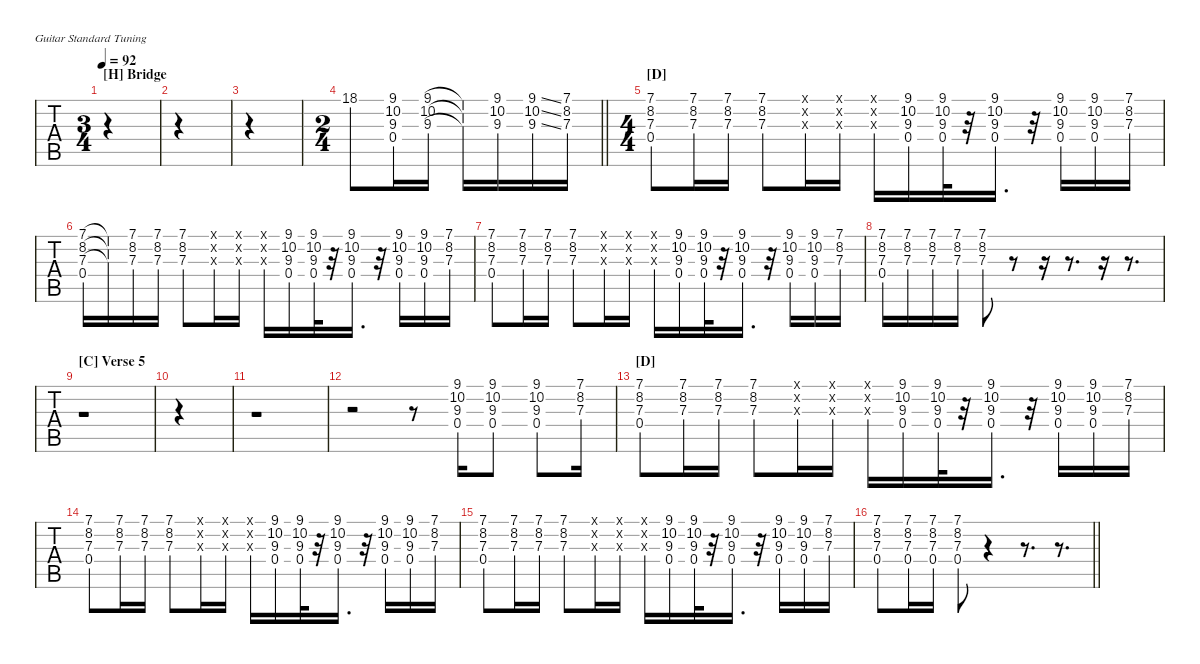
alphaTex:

\hideDynamics
\bracketExtendMode nobrackets
\singleTrackTrackNamePolicy hidden
\multiTrackTrackNamePolicy hidden
\firstSystemTrackNameMode fullname
\firstSystemTrackNameOrientation horizontal
\otherSystemsTrackNameOrientation horizontal
\track ("12-string acous" "S-Gt") {instrument acousticguitarsteel}
\staff {tabs}
\tuning (E4 B3 G3 D3 A2 E2)
\ts (3 4)
\section ("H" "Bridge")
\tempo 92
\clef g2
\ks d
|
|
|
\ts (2 4)
\barLineRight lightlight
18.1{acc #}.8 (9.1{acc #} 10.2{acc forcenatural} 9.3{acc forcenatural} 0.4{acc forcenatural}).16 (9.1{acc #} 10.2{acc forcenatural} 9.3{acc forcenatural}).16 (9.1{t acc #} 10.2{t acc forcenatural} 9.3{t acc forcenatural}).16 (9.1{acc #} 10.2{acc forcenatural} 9.3{acc forcenatural}).16 (9.1{ss acc #} 10.2{ss acc forcenatural} 9.3{ss acc forcenatural}).16 (7.1{acc forcenatural} 8.2{acc forcenatural} 7.3{acc forcenatural}).16 |
\ts (4 4)
\section ("D" "")
(7.1{acc forcenatural} 8.2{acc forcenatural} 7.3{acc forcenatural} 0.4{acc forcenatural}).8 (7.1{acc forcenatural} 8.2{acc forcenatural} 7.3{acc forcenatural}).16 (7.1{acc forcenatural} 8.2{acc forcenatural} 7.3{acc forcenatural}).16 (7.1{acc forcenatural} 8.2{acc forcenatural} 7.3{acc forcenatural}).8 (7.1{x acc forcenatural} 8.2{x acc forcenatural} 7.3{x acc forcenatural}).16{dy mf} (7.1{x acc forcenatural} 8.2{x acc forcenatural} 7.3{x acc forcenatural}).16 (7.1{x acc forcenatural} 8.2{x acc forcenatural} 7.3{x acc forcenatural}).16 (9.1{acc #} 10.2{acc forcenatural} 9.3{acc forcenatural} 0.4{acc forcenatural}).16{dy f} (9.1{acc #} 10.2{acc forcenatural} 9.3{acc forcenatural} 0.4{acc forcenatural}).32 r.32 (9.1{acc #} 10.2{acc forcenatural} 9.3{acc forcenatural} 0.4{acc forcenatural}).16{d} r.32 (9.1{acc #} 10.2{acc forcenatural} 9.3{acc forcenatural} 0.4{acc forcenatural}).16 (9.1{acc #} 10.2{acc forcenatural} 9.3{acc forcenatural} 0.4{acc forcenatural}).16 (7.1{acc forcenatural} 8.2{acc forcenatural} 7.3{acc forcenatural}).16 |
(7.1{acc forcenatural} 8.2{acc forcenatural} 7.3{acc forcenatural} 0.4{acc forcenatural}).16 (7.1{t acc forcenatural} 8.2{t acc forcenatural} 7.3{t acc forcenatural}).16 (7.1{acc forcenatural} 8.2{acc forcenatural} 7.3{acc forcenatural}).16 (7.1{acc forcenatural} 8.2{acc forcenatural} 7.3{acc forcenatural}).16 (7.1{acc forcenatural} 8.2{acc forcenatural} 7.3{acc forcenatural}).8 (7.1{x acc forcenatural} 8.2{x acc forcenatural} 7.3{x acc forcenatural}).16{dy mf} (7.1{x acc forcenatural} 8.2{x acc forcenatural} 7.3{x acc forcenatural}).16 (7.1{x acc forcenatural} 8.2{x acc forcenatural} 7.3{x acc forcenatural}).16 (9.1{acc #} 10.2{acc forcenatural} 9.3{acc forcenatural} 0.4{acc forcenatural}).16{dy f} (9.1{acc #} 10.2{acc forcenatural} 9.3{acc forcenatural} 0.4{acc forcenatural}).32 r.32 (9.1{acc #} 10.2{acc forcenatural} 9.3{acc forcenatural} 0.4{acc forcenatural}).16{d} r.32 (9.1{acc #} 10.2{acc forcenatural} 9.3{acc forcenatural} 0.4{acc forcenatural}).16 (9.1{acc #} 10.2{acc forcenatural} 9.3{acc forcenatural} 0.4{acc forcenatural}).16 (7.1{acc forcenatural} 8.2{acc forcenatural} 7.3{acc forcenatural}).16 |
(7.1{acc forcenatural} 8.2{acc forcenatural} 7.3{acc forcenatural} 0.4{acc forcenatural}).8 (7.1{acc forcenatural} 8.2{acc forcenatural} 7.3{acc forcenatural}).16 (7.1{acc forcenatural} 8.2{acc forcenatural} 7.3{acc forcenatural}).16 (7.1{acc forcenatural} 8.2{acc forcenatural} 7.3{acc forcenatural}).8 (7.1{x acc forcenatural} 8.2{x acc forcenatural} 7.3{x acc forcenatural}).16{dy mf} (7.1{x acc forcenatural} 8.2{x acc forcenatural} 7.3{x acc forcenatural}).16 (7.1{x acc forcenatural} 8.2{x acc forcenatural} 7.3{x acc forcenatural}).16 (9.1{acc #} 10.2{acc forcenatural} 9.3{acc forcenatural} 0.4{acc forcenatural}).16{dy f} (9.1{acc #} 10.2{acc forcenatural} 9.3{acc forcenatural} 0.4{acc forcenatural}).32 r.32 (9.1{acc #} 10.2{acc forcenatural} 9.3{acc forcenatural} 0.4{acc forcenatural}).16{d} r.32 (9.1{acc #} 10.2{acc forcenatural} 9.3{acc forcenatural} 0.4{acc forcenatural}).16 (9.1{acc #} 10.2{acc forcenatural} 9.3{acc forcenatural} 0.4{acc forcenatural}).16 (7.1{acc forcenatural} 8.2{acc forcenatural} 7.3{acc forcenatural}).16 |
(7.1{acc forcenatural} 8.2{acc forcenatural} 7.3{acc forcenatural} 0.4{acc forcenatural}).16 (7.1{acc forcenatural} 8.2{acc forcenatural} 7.3{acc forcenatural}).16 (7.1{acc forcenatural} 8.2{acc forcenatural} 7.3{acc forcenatural}).16 (7.1{acc forcenatural} 8.2{acc forcenatural} 7.3{acc forcenatural}).16 (7.1{acc forcenatural} 8.2{acc forcenatural} 7.3{acc forcenatural}).8 r.8 r.16 r.8{d} r.16 r.8{d} |
\section ("C" "Verse 5")
\ks c
r.1 |
|
r.1 |
r.2 r.8 (9.1{acc #} 10.2 9.3 0.4).16 (9.1{acc #} 10.2 9.3 0.4).8 (9.1{acc #} 10.2 9.3 0.4).8 (7.1 8.2 7.3).16 |
\section ("D" "")
(7.1 8.2 7.3 0.4).8 (7.1 8.2 7.3).16 (7.1 8.2 7.3).16 (7.1 8.2 7.3).8 (7.1{x} 8.2{x} 7.3{x}).16 (7.1{x} 8.2{x} 7.3{x}).16 (7.1{x} 8.2{x} 7.3{x}).16 (9.1{acc #} 10.2 9.3 0.4).16 (9.1{acc #} 10.2 9.3 0.4).32 r.32 (9.1{acc #} 10.2 9.3 0.4).16{d} r.32 (9.1{acc #} 10.2 9.3 0.4).16 (9.1{acc #} 10.2 9.3 0.4).16 (7.1 8.2 7.3).16 |
(7.1 8.2 7.3 0.4).8 (7.1 8.2 7.3).16 (7.1 8.2 7.3).16 (7.1 8.2 7.3).8 (7.1{x} 8.2{x} 7.3{x}).16 (7.1{x} 8.2{x} 7.3{x}).16 (7.1{x} 8.2{x} 7.3{x}).16 (9.1{acc #} 10.2 9.3 0.4).16 (9.1{acc #} 10.2 9.3 0.4).32 r.32 (9.1{acc #} 10.2 9.3 0.4).16{d} r.32 (9.1{acc #} 10.2 9.3 0.4).16 (9.1{acc #} 10.2 9.3 0.4).16 (7.1 8.2 7.3).16 |
(7.1 8.2 7.3 0.4).8 (7.1 8.2 7.3).16 (7.1 8.2 7.3).16 (7.1 8.2 7.3).8 (7.1{x} 8.2{x} 7.3{x}).16 (7.1{x} 8.2{x} 7.3{x}).16 (7.1{x} 8.2{x} 7.3{x}).16 (9.1{acc #} 10.2 9.3 0.4).16 (9.1{acc #} 10.2 9.3 0.4).32 r.32 (9.1{acc #} 10.2 9.3 0.4).16{d} r.32 (9.1{acc #} 10.2 9.3 0.4).16 (9.1{acc #} 10.2 9.3 0.4).16 (7.1 8.2 7.3).16 |
\barLineRight lightlight
(7.1 8.2 7.3 0.4).8 (7.1 8.2 7.3 0.4).16 (7.1 8.2 7.3 0.4).16 (7.1 8.2 7.3 0.4).8 r.4 r.8{d} r.8{d}
